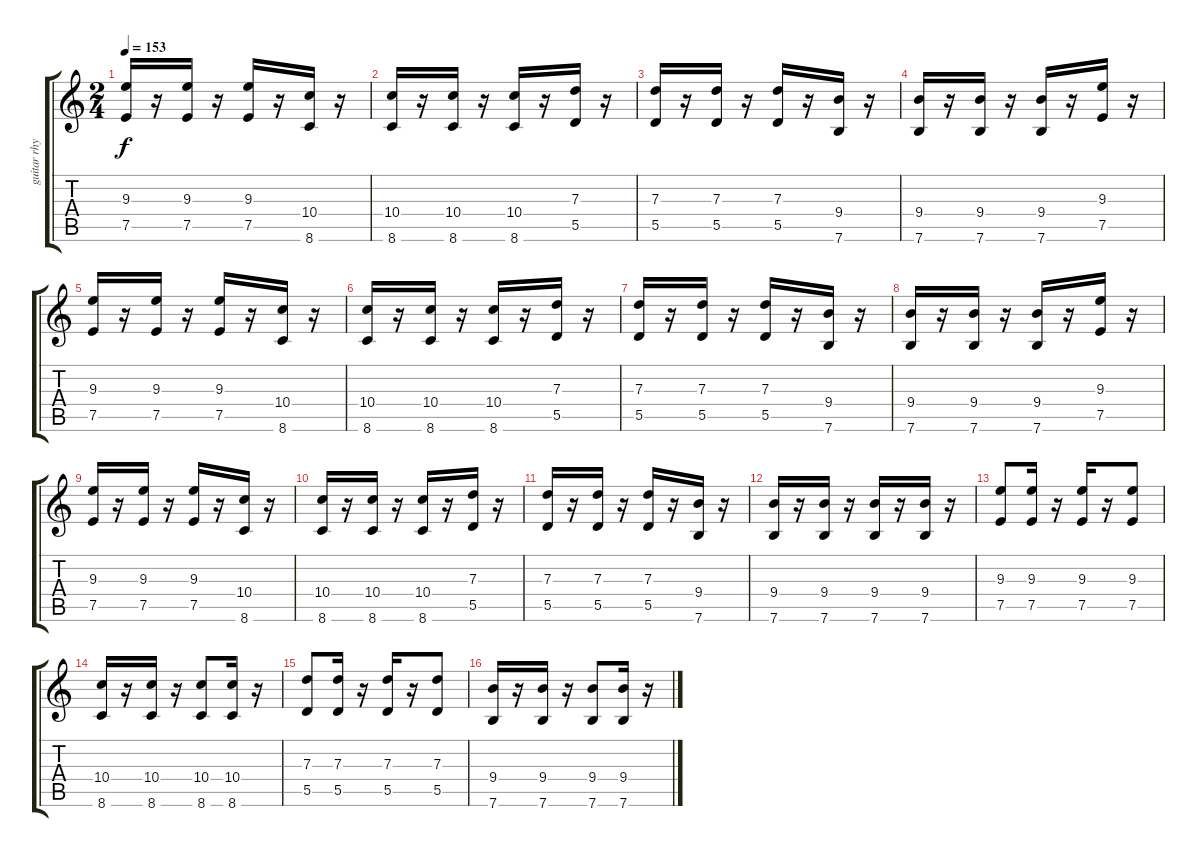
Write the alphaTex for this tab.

\track ("guitar rhythm right" "guitar rhy") {instrument distortionguitar}
\staff {score tabs}
\tuning (E4 B3 G3 D3 A2 E2) {hide}
\ts (2 4)
\tempo 153
\clef g2
\ks c
(9.3 7.5).16{dy f} r.16 (9.3 7.5).16 r.16 (9.3 7.5).16 r.16 (10.4 8.6).16 r.16 |
(10.4 8.6).16 r.16 (10.4 8.6).16 r.16 (10.4 8.6).16 r.16 (7.3 5.5).16 r.16 |
(7.3 5.5).16 r.16 (7.3 5.5).16 r.16 (7.3 5.5).16 r.16 (9.4 7.6).16 r.16 |
(9.4 7.6).16 r.16 (9.4 7.6).16 r.16 (9.4 7.6).16 r.16 (9.3 7.5).16 r.16 |
(9.3 7.5).16 r.16 (9.3 7.5).16 r.16 (9.3 7.5).16 r.16 (10.4 8.6).16 r.16 |
(10.4 8.6).16 r.16 (10.4 8.6).16 r.16 (10.4 8.6).16 r.16 (7.3 5.5).16 r.16 |
(7.3 5.5).16 r.16 (7.3 5.5).16 r.16 (7.3 5.5).16 r.16 (9.4 7.6).16 r.16 |
(9.4 7.6).16 r.16 (9.4 7.6).16 r.16 (9.4 7.6).16 r.16 (9.3 7.5).16 r.16 |
(9.3 7.5).16 r.16 (9.3 7.5).16 r.16 (9.3 7.5).16 r.16 (10.4 8.6).16 r.16 |
(10.4 8.6).16 r.16 (10.4 8.6).16 r.16 (10.4 8.6).16 r.16 (7.3 5.5).16 r.16 |
(7.3 5.5).16 r.16 (7.3 5.5).16 r.16 (7.3 5.5).16 r.16 (9.4 7.6).16 r.16 |
(9.4 7.6).16 r.16 (9.4 7.6).16 r.16 (9.4 7.6).16 r.16 (9.4 7.6).16 r.16 |
(9.3 7.5).8 (9.3 7.5).16 r.16 (9.3 7.5).16 r.16 (9.3 7.5).8 |
(10.4 8.6).16 r.16 (10.4 8.6).16 r.16 (10.4 8.6).8 (10.4 8.6).16 r.16 |
(7.3 5.5).8 (7.3 5.5).16 r.16 (7.3 5.5).16 r.16 (7.3 5.5).8 |
(9.4 7.6).16 r.16 (9.4 7.6).16 r.16 (9.4 7.6).8 (9.4 7.6).16 r.16
